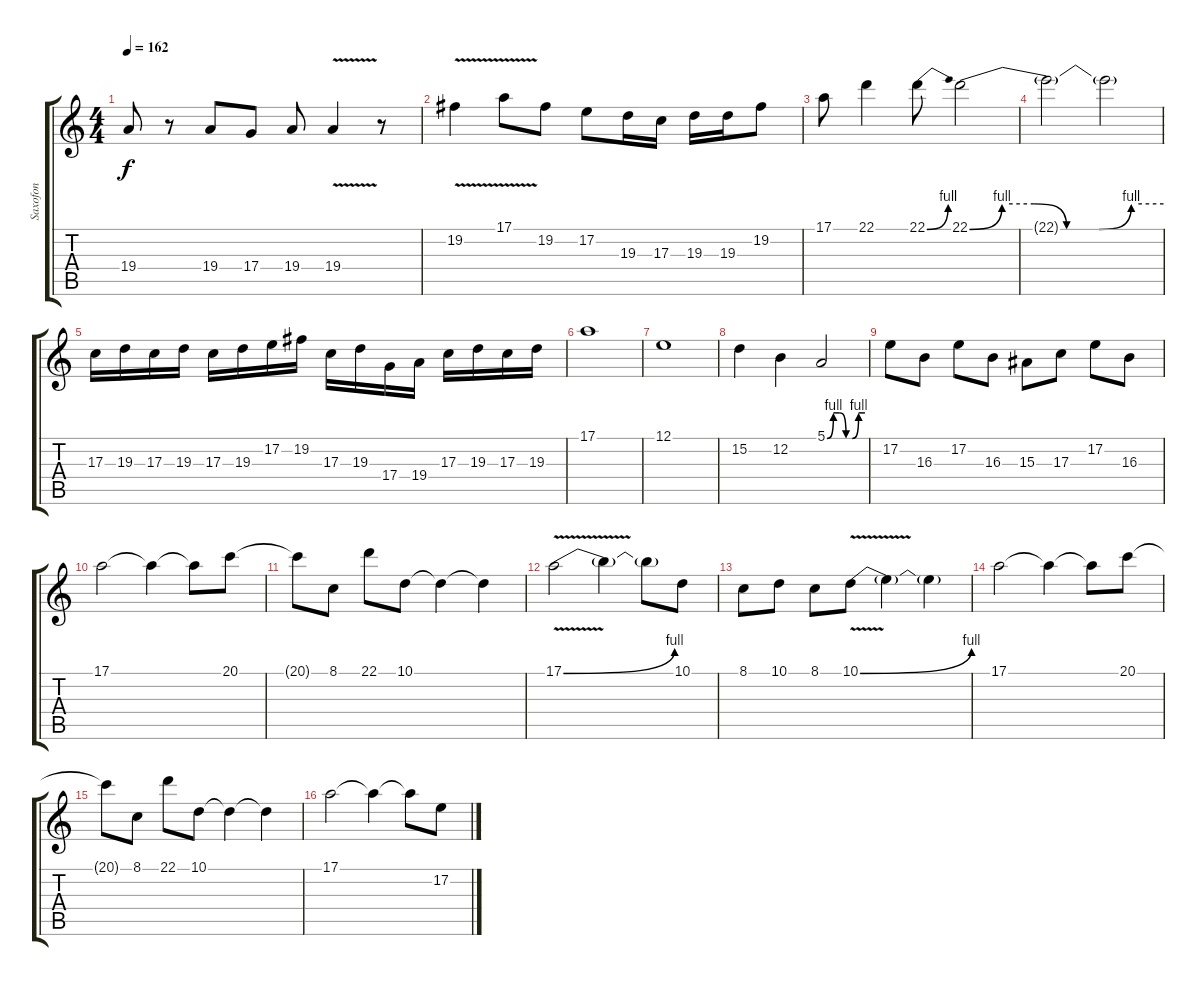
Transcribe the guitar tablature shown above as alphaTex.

\track ("Saxofon" "Saxofon") {instrument altosax}
\staff {score tabs}
\tuning (E4 B3 G3 D3 A2 E2) {hide}
\ts (4 4)
\tempo 162
\clef g2
\ks c
19.4.8{dy f} r.8 19.4.8 17.4.8 19.4.8 19.4{v}.4 r.8 |
19.2{v}.4 17.1{v}.8 19.2.8 17.2.8 19.3.16 17.3.16 19.3.16 19.3.16 19.2.8 |
17.1.8 22.1.4 22.1{be (bend 0 0 60 4)}.8 22.1{be (custom 0 0 10 4 20 4 30 0 40 0 50 4 60 4)}.2{volume 12} |
22.1{t}.2 22.1{t}.2 |
17.3.16 19.3.16 17.3.16 19.3.16 17.3.16 19.3.16 17.2.16 19.2.16 17.3.16 19.3.16 17.4.16 19.4.16 17.3.16 19.3.16 17.3.16 19.3.16 |
17.1.1 |
12.1.1 |
15.2.4 12.2.4 5.1{be (custom 0 0 10 4 20 4 30 0 40 0 50 4 60 4)}.2 |
17.2.8 16.3.8 17.2.8 16.3.8 15.3.8 17.3.8 17.2.8 16.3.8 |
17.1.2 17.1{t}.4 17.1{t}.8 20.1.8 |
20.1{t}.8 8.1.8 22.1.8 10.1.8 10.1{t}.4 10.1{t}.4 |
17.1{be (bend 0 0 60 4) v}.2 17.1{t}.4 17.1{t}.8 10.1.8 |
8.1.8 10.1.8 8.1.8 10.1{be (bend 0 0 60 4) v}.8 10.1{t}.4 10.1{t}.4 |
17.1.2 17.1{t}.4 17.1{t}.8 20.1.8 |
20.1{t}.8 8.1.8 22.1.8 10.1.8 10.1{t}.4 10.1{t}.4 |
17.1.2 17.1{t}.4 17.1{t}.8 17.2.8
